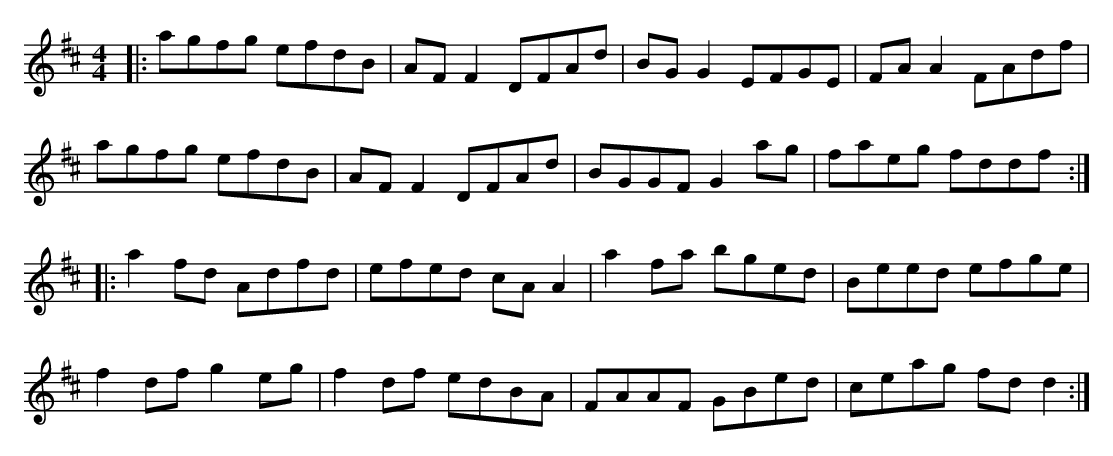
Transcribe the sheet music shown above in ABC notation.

X:1
M:4/4
K:D
|:agfg efdB|AFF2 DFAd|BGG2 EFGE|FAA2 FAdf|
agfg efdB|AFF2 DFAd|BGGF G2ag|faeg fddf:|
|:a2fd Adfd|efed cAA2|a2fa bged|Beed efge|
f2df g2eg|f2df edBA|FAAF GBed|ceag fdd2:|
